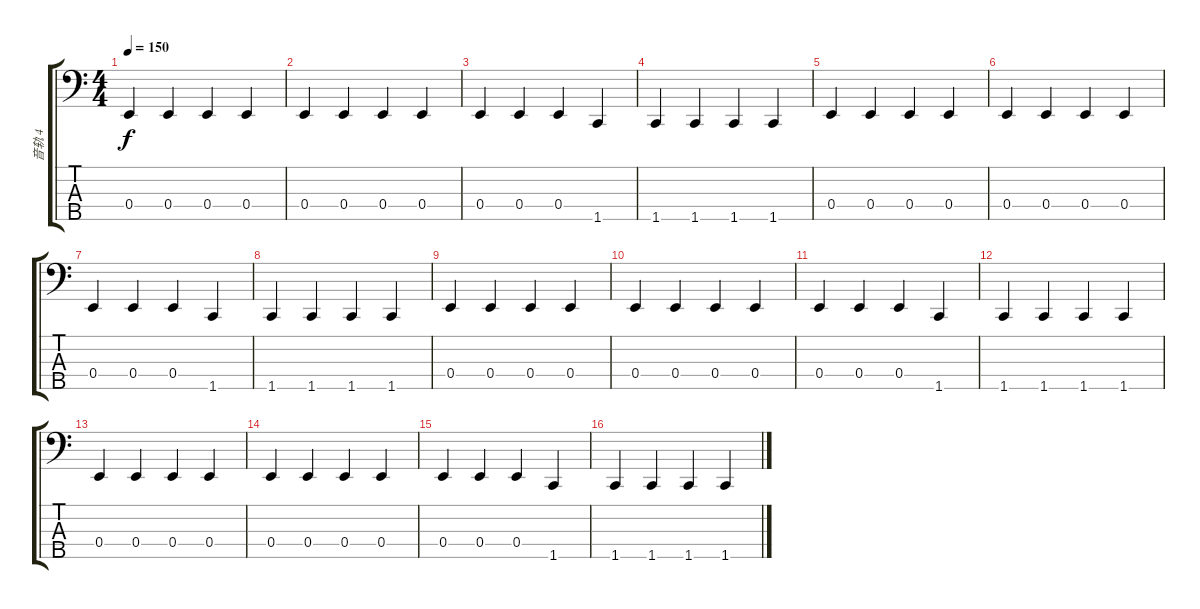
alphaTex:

\track ("音轨 4" "音轨 4") {instrument electricbassfinger}
\staff {score tabs}
\tuning (G2 D2 A1 E1 B0) {hide}
\ts (4 4)
\tempo 150
\clef f4
\ks c
0.4.4{dy f} 0.4.4 0.4.4 0.4.4 |
0.4.4 0.4.4 0.4.4 0.4.4 |
0.4.4 0.4.4 0.4.4 1.5.4 |
1.5.4 1.5.4 1.5.4 1.5.4 |
0.4.4 0.4.4 0.4.4 0.4.4 |
0.4.4 0.4.4 0.4.4 0.4.4 |
0.4.4 0.4.4 0.4.4 1.5.4 |
1.5.4 1.5.4 1.5.4 1.5.4 |
0.4.4 0.4.4 0.4.4 0.4.4 |
0.4.4 0.4.4 0.4.4 0.4.4 |
0.4.4 0.4.4 0.4.4 1.5.4 |
1.5.4 1.5.4 1.5.4 1.5.4 |
0.4.4 0.4.4 0.4.4 0.4.4 |
0.4.4 0.4.4 0.4.4 0.4.4 |
0.4.4 0.4.4 0.4.4 1.5.4 |
1.5.4 1.5.4 1.5.4 1.5.4
